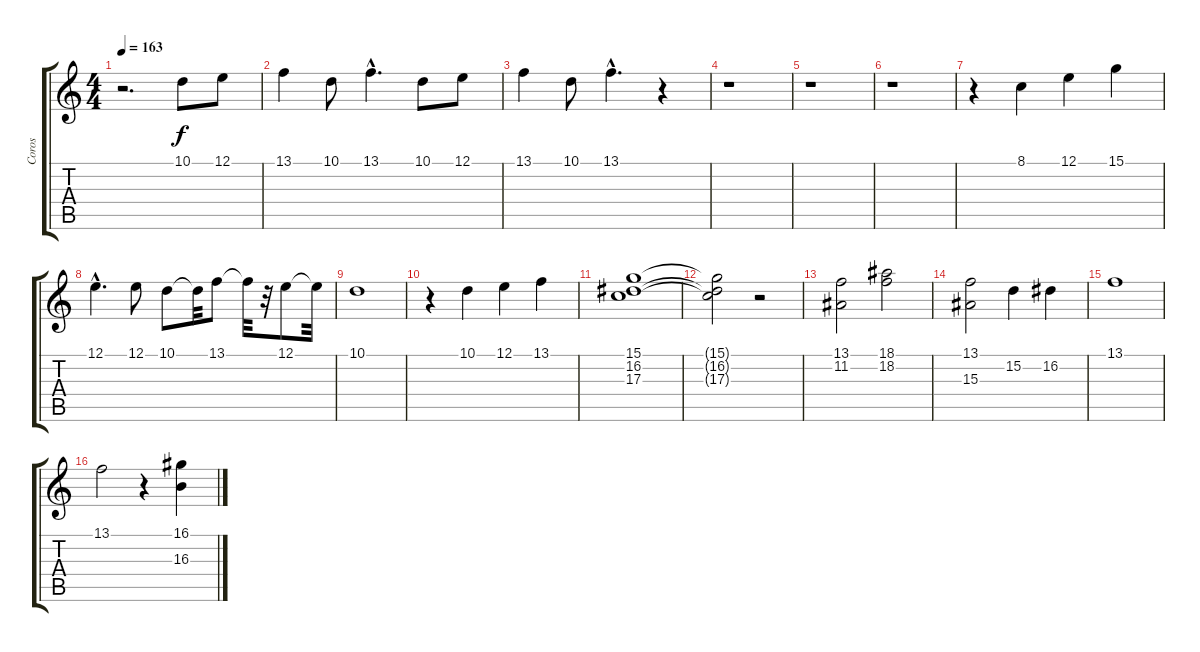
\track ("Coros" "Coros") {instrument panflute}
\staff {score tabs}
\tuning (E4 B3 G3 D3 A2 E2) {hide}
\ts (4 4)
\tempo 163
\clef g2
\ks c
r.2{d dy f} 10.1.8 12.1.8 |
13.1.4 10.1.8 13.1{hac}.4{d} 10.1.8 12.1.8 |
13.1.4 10.1.8 13.1{hac}.4{d} r.4 |
r.1 |
r.1 |
r.1 |
r.4 8.1.4 12.1.4 15.1.4 |
12.1{hac}.4{d} 12.1.8 10.1.8 10.1{t}.32 13.1.8 13.1{t}.32 r.32 12.1.8 12.1{t}.32 |
10.1.1 |
r.4 10.1.4 12.1.4 13.1.4 |
(15.1 16.2 17.3).1 |
(15.1{t} 16.2{t} 17.3{t}).2 r.2 |
(13.1 11.2).2 (18.1 18.2).2 |
(13.1 15.3).2 15.2.4 16.2.4 |
13.1.1 |
13.1.2 r.4 (16.1 16.3).4
